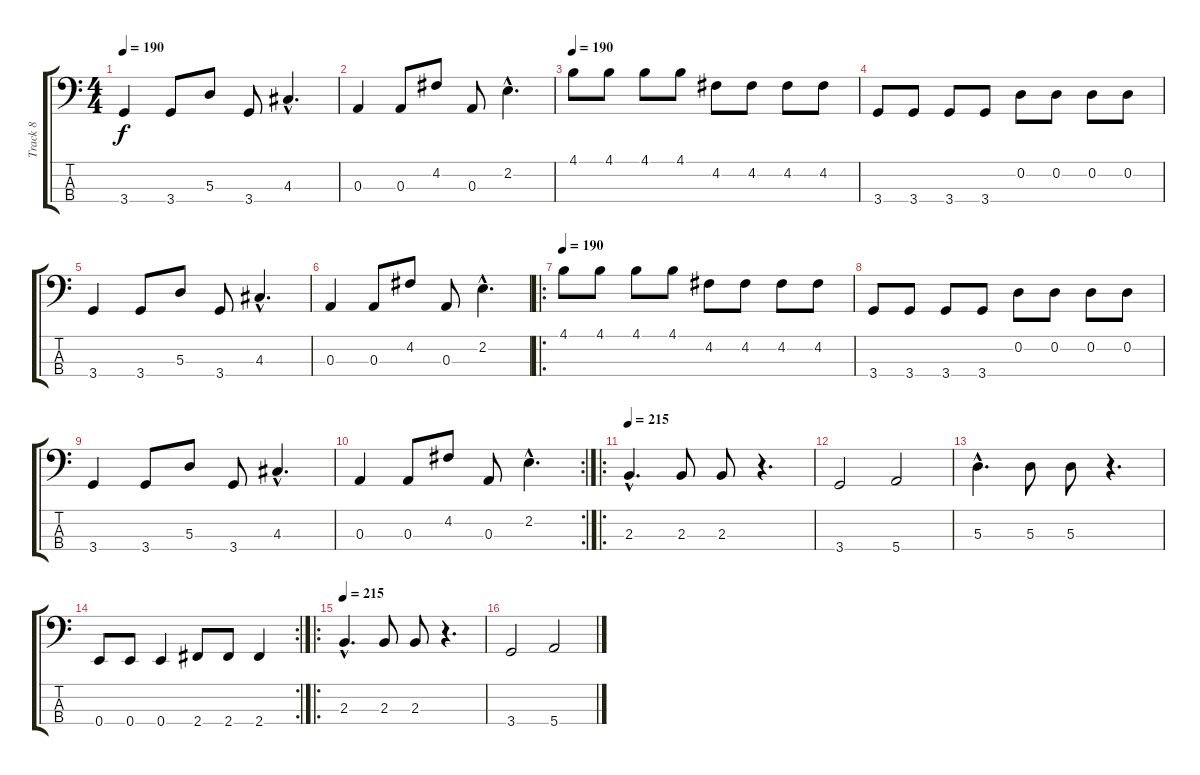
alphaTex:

\track ("Track 8" "Track 8") {instrument electricbassfinger}
\staff {score tabs}
\tuning (G2 D2 A1 E1) {hide}
\ts (4 4)
\tempo 190
\clef f4
\ks c
3.4.4{dy f} 3.4.8 5.3.8 3.4.8 4.3{hac}.4{d} |
0.3.4 0.3.8 4.2.8 0.3.8 2.2{hac}.4{d} |
\tempo 190
4.1.8 4.1.8 4.1.8 4.1.8 4.2.8 4.2.8 4.2.8 4.2.8 |
3.4.8 3.4.8 3.4.8 3.4.8 0.2.8 0.2.8 0.2.8 0.2.8 |
3.4.4 3.4.8 5.3.8 3.4.8 4.3{hac}.4{d} |
0.3.4 0.3.8 4.2.8 0.3.8 2.2{hac}.4{d} |
\ro
\tempo 190
4.1.8 4.1.8 4.1.8 4.1.8 4.2.8 4.2.8 4.2.8 4.2.8 |
3.4.8 3.4.8 3.4.8 3.4.8 0.2.8 0.2.8 0.2.8 0.2.8 |
3.4.4 3.4.8 5.3.8 3.4.8 4.3{hac}.4{d} |
\rc 2
0.3.4 0.3.8 4.2.8 0.3.8 2.2{hac}.4{d} |
\ro
\tempo 215
2.3{hac}.4{d} 2.3.8 2.3.8 r.4{d} |
3.4.2 5.4.2 |
5.3{hac}.4{d} 5.3.8 5.3.8 r.4{d} |
\rc 2
0.4.8 0.4.8 0.4.4 2.4.8 2.4.8 2.4.4 |
\ro
\tempo 215
2.3{hac}.4{d} 2.3.8 2.3.8 r.4{d} |
3.4.2 5.4.2
